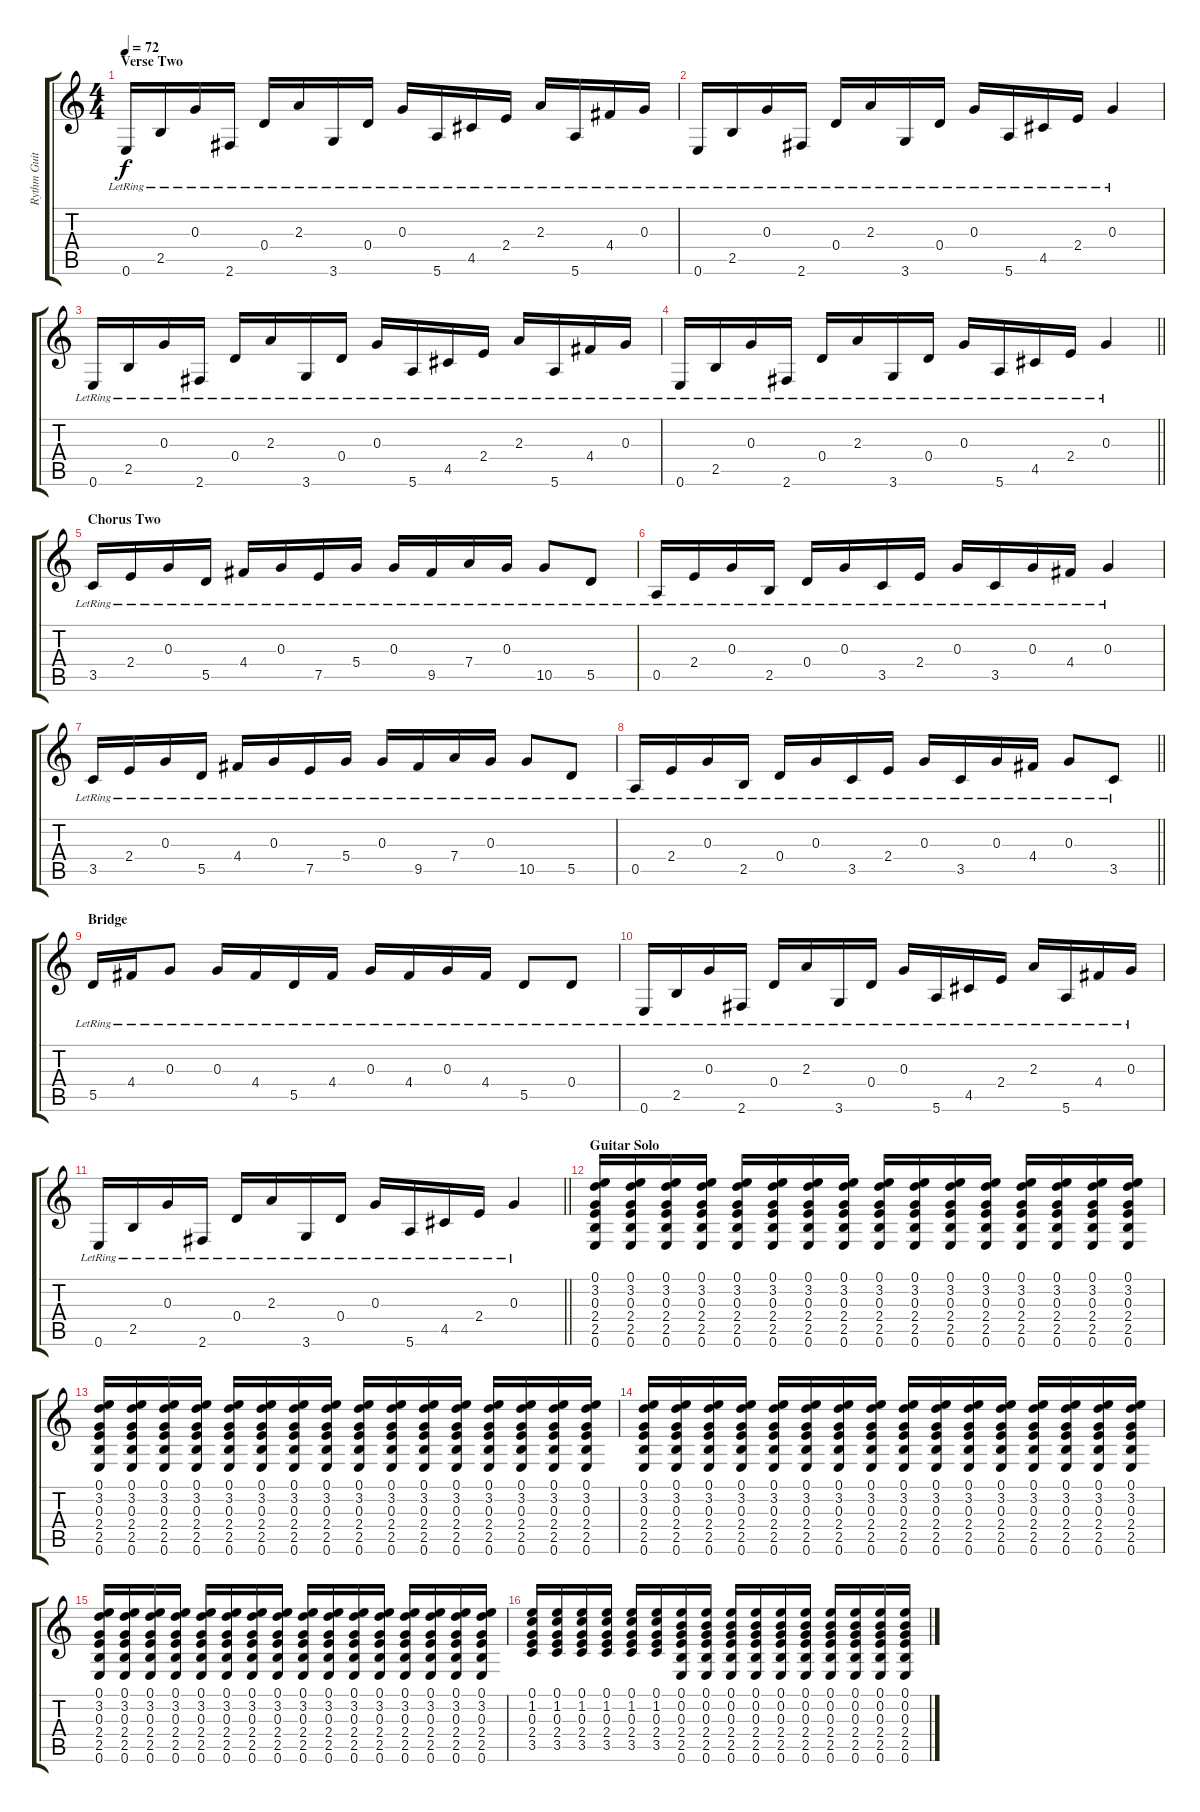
\track ("Rythm Guitar - Ty Tabor" "Rythm Guit") {instrument electricguitarclean}
\staff {score tabs}
\tuning (E4 B3 G3 D3 A2 E2) {hide}
\ts (4 4)
\section ("" "Verse Two")
\tempo 72
\clef g2
\ks c
0.6{lr}.16{dy f} 2.5{lr}.16 0.3{lr}.16 2.6{lr}.16 0.4{lr}.16 2.3{lr}.16 3.6{lr}.16 0.4{lr}.16 0.3{lr}.16 5.6{lr}.16 4.5{lr}.16 2.4{lr}.16 2.3{lr}.16 5.6{lr}.16 4.4{lr}.16 0.3{lr}.16 |
0.6{lr}.16 2.5{lr}.16 0.3{lr}.16 2.6{lr}.16 0.4{lr}.16 2.3{lr}.16 3.6{lr}.16 0.4{lr}.16 0.3{lr}.16 5.6{lr}.16 4.5{lr}.16 2.4{lr}.16 0.3{lr}.4 |
0.6{lr}.16 2.5{lr}.16 0.3{lr}.16 2.6{lr}.16 0.4{lr}.16 2.3{lr}.16 3.6{lr}.16 0.4{lr}.16 0.3{lr}.16 5.6{lr}.16 4.5{lr}.16 2.4{lr}.16 2.3{lr}.16 5.6{lr}.16 4.4{lr}.16 0.3{lr}.16 |
\barLineRight lightlight
0.6{lr}.16 2.5{lr}.16 0.3{lr}.16 2.6{lr}.16 0.4{lr}.16 2.3{lr}.16 3.6{lr}.16 0.4{lr}.16 0.3{lr}.16 5.6{lr}.16 4.5{lr}.16 2.4{lr}.16 0.3{lr}.4 |
\section ("" "Chorus Two")
3.5{lr}.16 2.4{lr}.16 0.3{lr}.16 5.5{lr}.16 4.4{lr}.16 0.3{lr}.16 7.5{lr}.16 5.4{lr}.16 0.3{lr}.16 9.5{lr}.16 7.4{lr}.16 0.3{lr}.16 10.5{lr}.8 5.5{lr}.8 |
0.5{lr}.16 2.4{lr}.16 0.3{lr}.16 2.5{lr}.16 0.4{lr}.16 0.3{lr}.16 3.5{lr}.16 2.4{lr}.16 0.3{lr}.16 3.5{lr}.16 0.3{lr}.16 4.4{lr}.16 0.3{lr}.4 |
3.5{lr}.16 2.4{lr}.16 0.3{lr}.16 5.5{lr}.16 4.4{lr}.16 0.3{lr}.16 7.5{lr}.16 5.4{lr}.16 0.3{lr}.16 9.5{lr}.16 7.4{lr}.16 0.3{lr}.16 10.5{lr}.8 5.5{lr}.8 |
\barLineRight lightlight
0.5{lr}.16 2.4{lr}.16 0.3{lr}.16 2.5{lr}.16 0.4{lr}.16 0.3{lr}.16 3.5{lr}.16 2.4{lr}.16 0.3{lr}.16 3.5{lr}.16 0.3{lr}.16 4.4{lr}.16 0.3{lr}.8 3.5{lr}.8 |
\section ("" "Bridge")
5.5{lr}.16 4.4{lr}.16 0.3{lr}.8 0.3{lr}.16 4.4{lr}.16 5.5{lr}.16 4.4{lr}.16 0.3{lr}.16 4.4{lr}.16 0.3{lr}.16 4.4{lr}.16 5.5{lr}.8 0.4{lr}.8 |
0.6{lr}.16 2.5{lr}.16 0.3{lr}.16 2.6{lr}.16 0.4{lr}.16 2.3{lr}.16 3.6{lr}.16 0.4{lr}.16 0.3{lr}.16 5.6{lr}.16 4.5{lr}.16 2.4{lr}.16 2.3{lr}.16 5.6{lr}.16 4.4{lr}.16 0.3{lr}.16 |
\barLineRight lightlight
0.6{lr}.16 2.5{lr}.16 0.3{lr}.16 2.6{lr}.16 0.4{lr}.16 2.3{lr}.16 3.6{lr}.16 0.4{lr}.16 0.3{lr}.16 5.6{lr}.16 4.5{lr}.16 2.4{lr}.16 0.3{lr}.4 |
\section ("" "Guitar Solo")
(0.1 3.2 0.3 2.4 2.5 0.6).16{volume 7} (0.1 3.2 0.3 2.4 2.5 0.6).16 (0.1 3.2 0.3 2.4 2.5 0.6).16 (0.1 3.2 0.3 2.4 2.5 0.6).16 (0.1 3.2 0.3 2.4 2.5 0.6).16 (0.1 3.2 0.3 2.4 2.5 0.6).16 (0.1 3.2 0.3 2.4 2.5 0.6).16 (0.1 3.2 0.3 2.4 2.5 0.6).16 (0.1 3.2 0.3 2.4 2.5 0.6).16 (0.1 3.2 0.3 2.4 2.5 0.6).16 (0.1 3.2 0.3 2.4 2.5 0.6).16 (0.1 3.2 0.3 2.4 2.5 0.6).16 (0.1 3.2 0.3 2.4 2.5 0.6).16 (0.1 3.2 0.3 2.4 2.5 0.6).16 (0.1 3.2 0.3 2.4 2.5 0.6).16 (0.1 3.2 0.3 2.4 2.5 0.6).16 |
(0.1 3.2 0.3 2.4 2.5 0.6).16 (0.1 3.2 0.3 2.4 2.5 0.6).16 (0.1 3.2 0.3 2.4 2.5 0.6).16 (0.1 3.2 0.3 2.4 2.5 0.6).16 (0.1 3.2 0.3 2.4 2.5 0.6).16 (0.1 3.2 0.3 2.4 2.5 0.6).16 (0.1 3.2 0.3 2.4 2.5 0.6).16 (0.1 3.2 0.3 2.4 2.5 0.6).16 (0.1 3.2 0.3 2.4 2.5 0.6).16 (0.1 3.2 0.3 2.4 2.5 0.6).16 (0.1 3.2 0.3 2.4 2.5 0.6).16 (0.1 3.2 0.3 2.4 2.5 0.6).16 (0.1 3.2 0.3 2.4 2.5 0.6).16 (0.1 3.2 0.3 2.4 2.5 0.6).16 (0.1 3.2 0.3 2.4 2.5 0.6).16 (0.1 3.2 0.3 2.4 2.5 0.6).16 |
(0.1 3.2 0.3 2.4 2.5 0.6).16 (0.1 3.2 0.3 2.4 2.5 0.6).16 (0.1 3.2 0.3 2.4 2.5 0.6).16 (0.1 3.2 0.3 2.4 2.5 0.6).16 (0.1 3.2 0.3 2.4 2.5 0.6).16 (0.1 3.2 0.3 2.4 2.5 0.6).16 (0.1 3.2 0.3 2.4 2.5 0.6).16 (0.1 3.2 0.3 2.4 2.5 0.6).16 (0.1 3.2 0.3 2.4 2.5 0.6).16 (0.1 3.2 0.3 2.4 2.5 0.6).16 (0.1 3.2 0.3 2.4 2.5 0.6).16 (0.1 3.2 0.3 2.4 2.5 0.6).16 (0.1 3.2 0.3 2.4 2.5 0.6).16 (0.1 3.2 0.3 2.4 2.5 0.6).16 (0.1 3.2 0.3 2.4 2.5 0.6).16 (0.1 3.2 0.3 2.4 2.5 0.6).16 |
(0.1 3.2 0.3 2.4 2.5 0.6).16 (0.1 3.2 0.3 2.4 2.5 0.6).16 (0.1 3.2 0.3 2.4 2.5 0.6).16 (0.1 3.2 0.3 2.4 2.5 0.6).16 (0.1 3.2 0.3 2.4 2.5 0.6).16 (0.1 3.2 0.3 2.4 2.5 0.6).16 (0.1 3.2 0.3 2.4 2.5 0.6).16 (0.1 3.2 0.3 2.4 2.5 0.6).16 (0.1 3.2 0.3 2.4 2.5 0.6).16 (0.1 3.2 0.3 2.4 2.5 0.6).16 (0.1 3.2 0.3 2.4 2.5 0.6).16 (0.1 3.2 0.3 2.4 2.5 0.6).16 (0.1 3.2 0.3 2.4 2.5 0.6).16 (0.1 3.2 0.3 2.4 2.5 0.6).16 (0.1 3.2 0.3 2.4 2.5 0.6).16 (0.1 3.2 0.3 2.4 2.5 0.6).16 |
(0.1 1.2 0.3 2.4 3.5).16 (0.1 1.2 0.3 2.4 3.5).16 (0.1 1.2 0.3 2.4 3.5).16 (0.1 1.2 0.3 2.4 3.5).16 (0.1 1.2 0.3 2.4 3.5).16 (0.1 1.2 0.3 2.4 3.5).16 (0.1 0.2 0.3 2.4 2.5 0.6).16 (0.1 0.2 0.3 2.4 2.5 0.6).16 (0.1 0.2 0.3 2.4 2.5 0.6).16 (0.1 0.2 0.3 2.4 2.5 0.6).16 (0.1 0.2 0.3 2.4 2.5 0.6).16 (0.1 0.2 0.3 2.4 2.5 0.6).16 (0.1 0.2 0.3 2.4 2.5 0.6).16 (0.1 0.2 0.3 2.4 2.5 0.6).16 (0.1 0.2 0.3 2.4 2.5 0.6).16 (0.1 0.2 0.3 2.4 2.5 0.6).16
